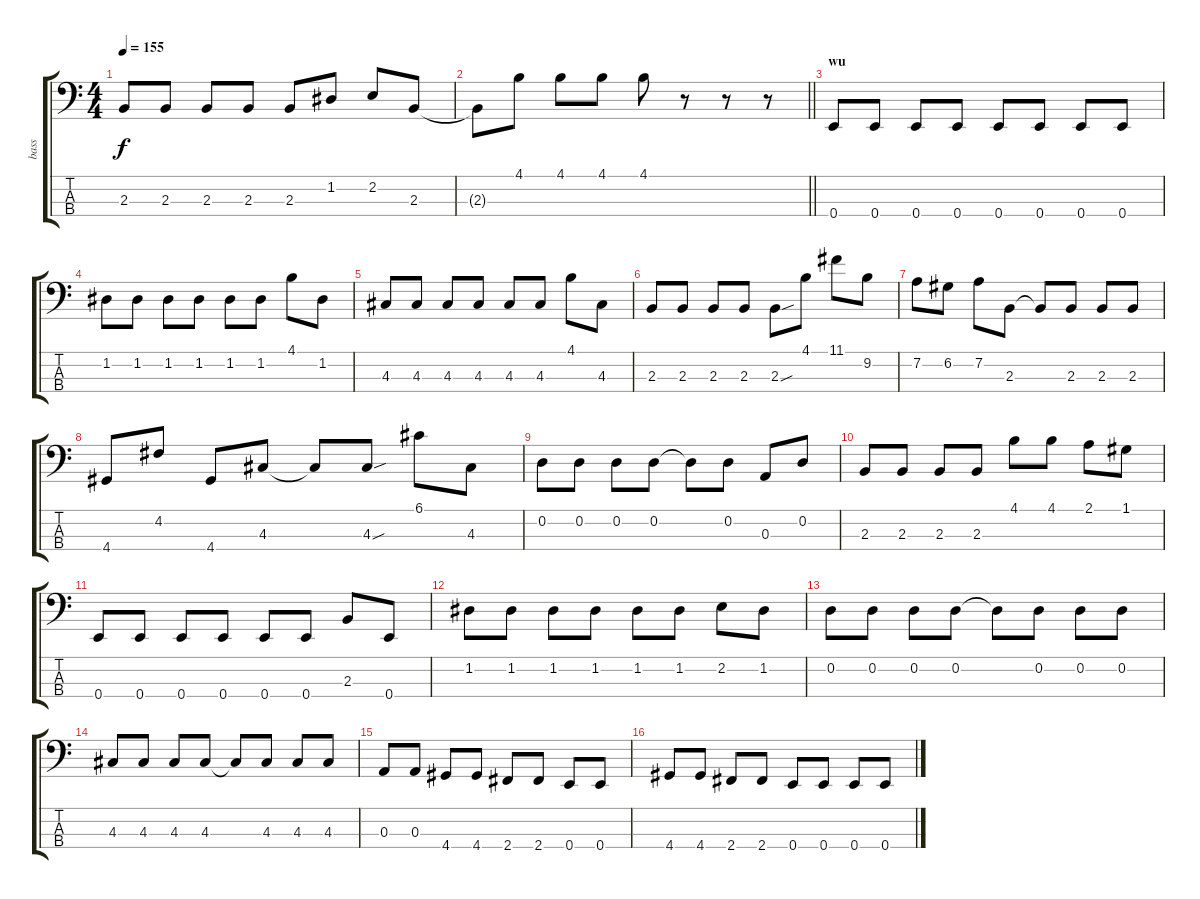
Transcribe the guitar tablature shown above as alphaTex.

\track ("bass" "bass") {instrument electricbassfinger}
\staff {score tabs}
\tuning (G2 D2 A1 E1) {hide}
\ts (4 4)
\tempo 155
\clef f4
\ks c
2.3.8{dy f} 2.3.8 2.3.8 2.3.8 2.3.8 1.2.8 2.2.8 2.3.8 |
\barLineRight lightlight
2.3{t}.8 4.1.8 4.1.8 4.1.8 4.1.8 r.8 r.8 r.8 |
\section ("" "wu")
0.4.8 0.4.8 0.4.8 0.4.8 0.4.8 0.4.8 0.4.8 0.4.8 |
1.2.8 1.2.8 1.2.8 1.2.8 1.2.8 1.2.8 4.1.8 1.2.8 |
4.3.8 4.3.8 4.3.8 4.3.8 4.3.8 4.3.8 4.1.8 4.3.8 |
2.3.8 2.3.8 2.3.8 2.3.8 2.3{sou}.8 4.1.8 11.1.8 9.2.8 |
7.2.8 6.2.8 7.2.8 2.3.8 2.3{t}.8 2.3.8 2.3.8 2.3.8 |
4.4.8 4.2.8 4.4.8 4.3.8 4.3{t}.8 4.3{sou}.8 6.1.8 4.3.8 |
0.2.8 0.2.8 0.2.8 0.2.8 0.2{t}.8 0.2.8 0.3.8 0.2.8 |
2.3.8 2.3.8 2.3.8 2.3.8 4.1.8 4.1.8 2.1.8 1.1.8 |
0.4.8 0.4.8 0.4.8 0.4.8 0.4.8 0.4.8 2.3.8 0.4.8 |
1.2.8 1.2.8 1.2.8 1.2.8 1.2.8 1.2.8 2.2.8 1.2.8 |
0.2.8 0.2.8 0.2.8 0.2.8 0.2{t}.8 0.2.8 0.2.8 0.2.8 |
4.3.8 4.3.8 4.3.8 4.3.8 4.3{t}.8 4.3.8 4.3.8 4.3.8 |
0.3.8 0.3.8 4.4.8 4.4.8 2.4.8 2.4.8 0.4.8 0.4.8 |
4.4.8 4.4.8 2.4.8 2.4.8 0.4.8 0.4.8 0.4.8 0.4.8
